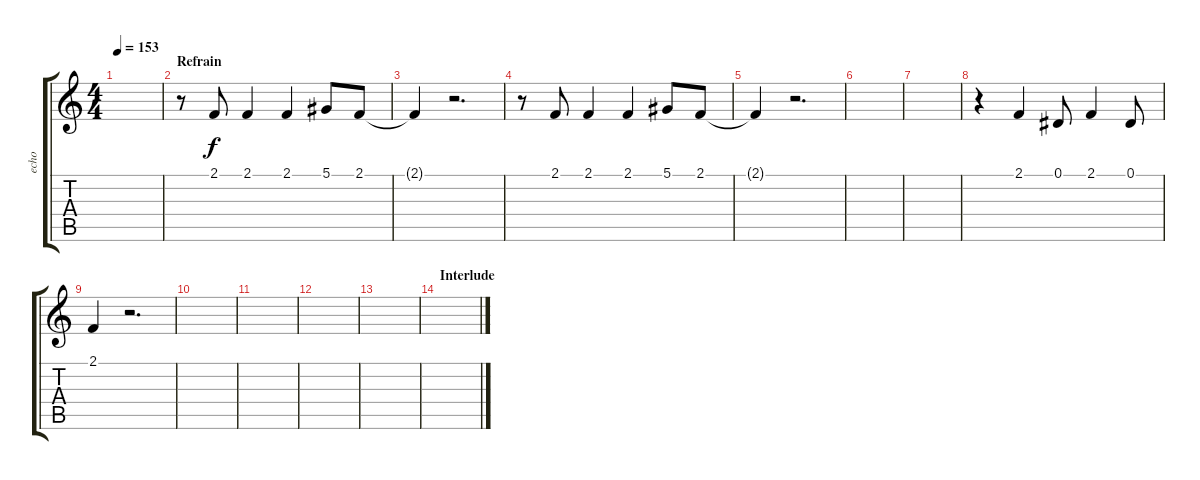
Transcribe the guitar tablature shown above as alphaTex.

\track ("echo" "echo") {instrument lead8bassandlead}
\staff {score tabs}
\tuning (Eb4 Bb3 Gb3 Eb3 Ab2 Eb2) {hide}
\ts (4 4)
\tempo 153
\clef g2
\ks c
|
\section ("" "Refrain")
r.8 2.1.8 2.1.4 2.1.4 5.1.8 2.1.8 |
2.1{t}.4 r.2{d} |
r.8 2.1.8 2.1.4 2.1.4 5.1.8 2.1.8 |
2.1{t}.4 r.2{d} |
|
|
r.4 2.1.4 0.1.8 2.1.4 0.1.8 |
2.1.4 r.2{d} |
|
|
|
|
\section ("" "Interlude")
